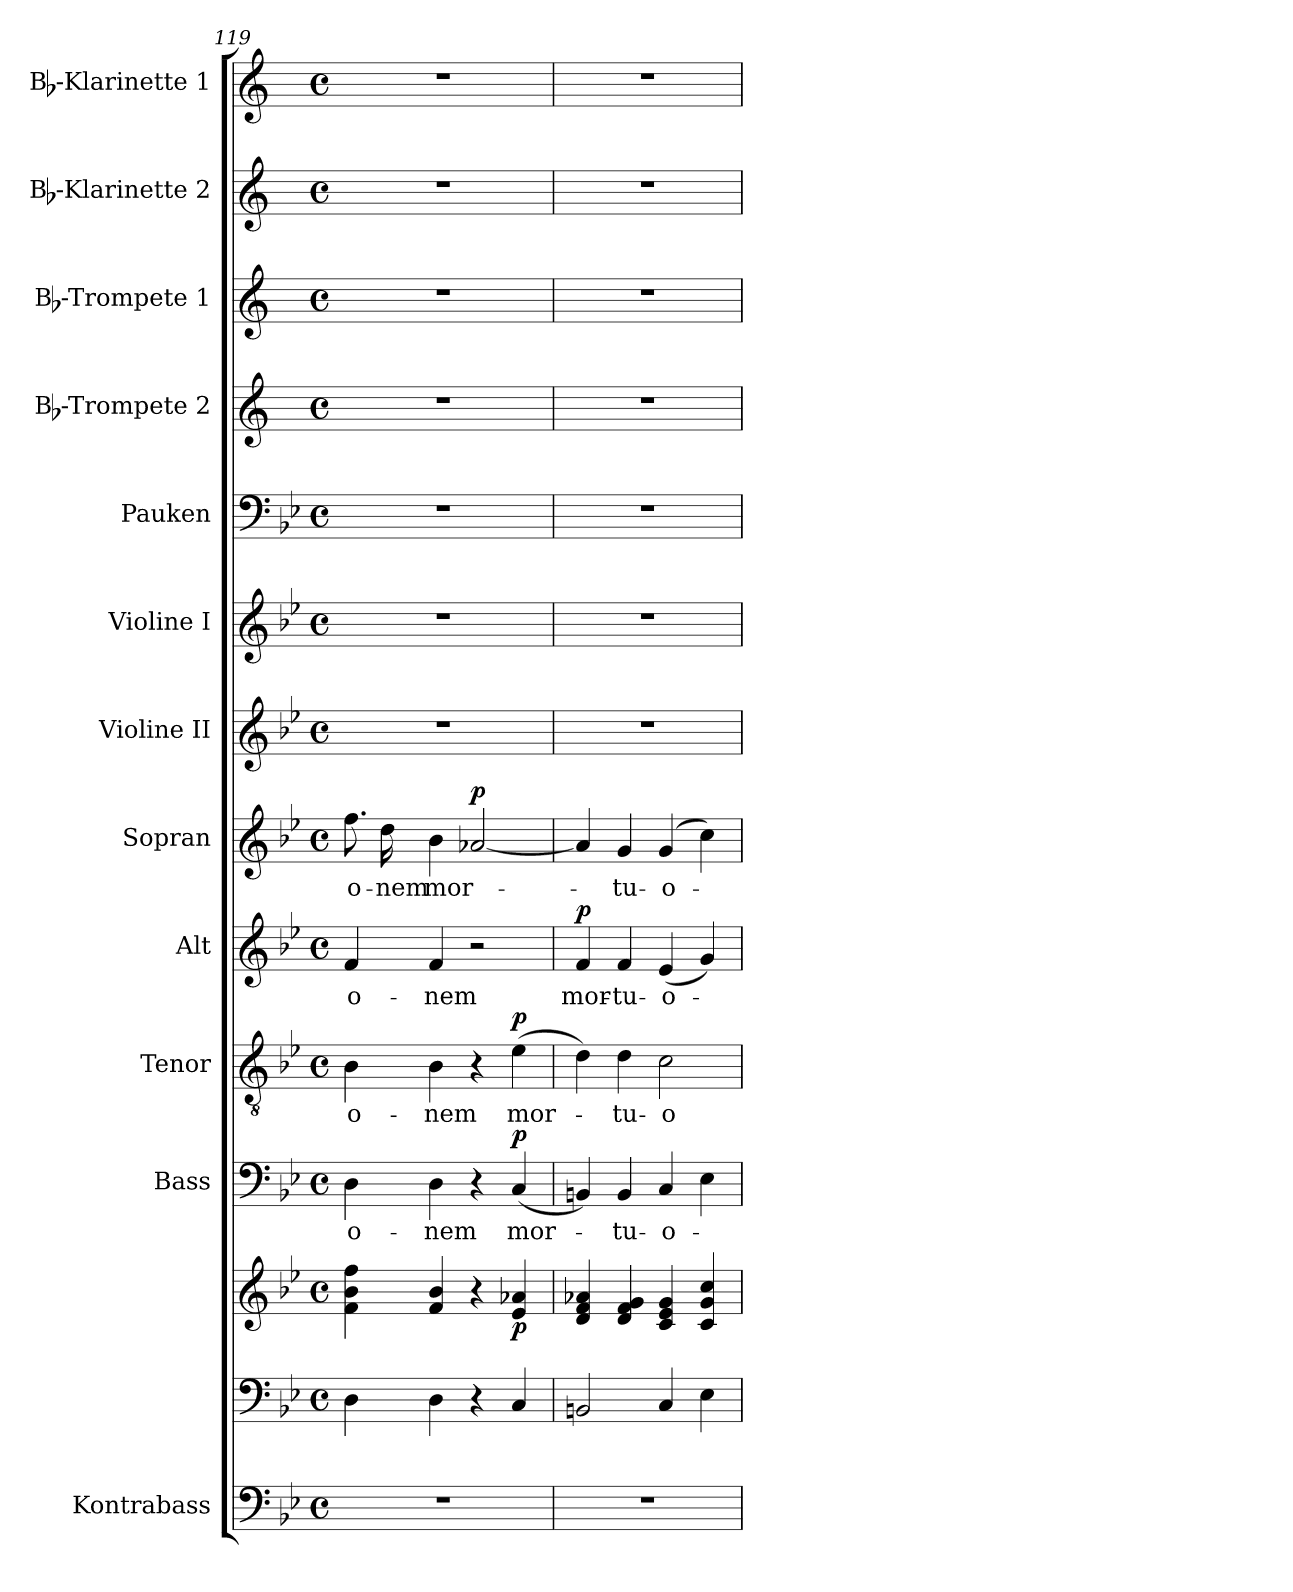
**kern	**kern	**kern	**dynam	**kern	**text	**dynam	**kern	**text	**dynam	**kern	**text	**dynam	**kern	**text	**dynam	**kern	**kern	**kern	**kern	**kern	**kern	**kern
*part13	*part12	*part12	*part12	*part11	*part11	*part11	*part10	*part10	*part10	*part9	*part9	*part9	*part8	*part8	*part8	*part7	*part6	*part5	*part4	*part3	*part2	*part1
*staff14	*staff13	*staff12	*staff12/13	*staff11	*staff11	*staff11	*staff10	*staff10	*staff10	*staff9	*staff9	*staff9	*staff8	*staff8	*staff8	*staff7	*staff6	*staff5	*staff4	*staff3	*staff2	*staff1
*I"Kontrabass	*	*	*	*I"Bass	*	*	*I"Tenor	*	*	*I"Alt	*	*	*I"Sopran	*	*	*I"Violine II	*I"Violine I	*I"Pauken	*I"Bb-Trompete 2	*I"Bb-Trompete 1	*I"Bb-Klarinette 2	*I"Bb-Klarinette 1
*I'Kb.	*	*	*	*I'B.	*	*	*I'T.	*	*	*I'A.	*	*	*I'S.	*	*	*I'Vl. II	*I'Vl. I	*I'Pk.	*I'Bb Trp. 2	*I'Bb Trp. 1	*I'Bb Kl. 2	*I'Bb Kl. 1
*clefF4	*clefF4	*clefG2	*	*clefF4	*	*	*clefGv2	*	*	*clefG2	*	*	*clefG2	*	*	*clefG2	*clefG2	*clefF4	*clefG2	*clefG2	*clefG2	*clefG2
*ITrd7c12	*	*	*	*	*	*	*	*	*	*	*	*	*	*	*	*	*	*	*ITrd1c2	*ITrd1c2	*ITrd1c2	*ITrd1c2
*k[b-e-]	*k[b-e-]	*k[b-e-]	*	*k[b-e-]	*	*	*k[b-e-]	*	*	*k[b-e-]	*	*	*k[b-e-]	*	*	*k[b-e-]	*k[b-e-]	*k[b-e-]	*k[b-e-]	*k[b-e-]	*k[b-e-]	*k[b-e-]
*B-:	*B-:	*B-:	*	*B-:	*	*	*B-:	*	*	*B-:	*	*	*B-:	*	*	*B-:	*B-:	*B-:	*B-:	*B-:	*B-:	*B-:
*M4/4	*M4/4	*M4/4	*	*M4/4	*	*	*M4/4	*	*	*M4/4	*	*	*M4/4	*	*	*M4/4	*M4/4	*M4/4	*M4/4	*M4/4	*M4/4	*M4/4
*met(c)	*met(c)	*met(c)	*	*met(c)	*	*	*met(c)	*	*	*met(c)	*	*	*met(c)	*	*	*met(c)	*met(c)	*met(c)	*met(c)	*met(c)	*met(c)	*met(c)
=119	=119	=119	=119	=119	=119	=119	=119	=119	=119	=119	=119	=119	=119	=119	=119	=119	=119	=119	=119	=119	=119	=119
!	!	!	!	!	!LO:LY:b	!	!	!LO:LY:b	!	!	!LO:LY:b	!	!	!LO:LY:b	!	!	!	!	!	!	!	!
1r	4D\	4f\ 4b-\ 4ff\	.	4D\	-o-	.	4B-\	-o-	.	4f/	-o-	.	8.ff\	-o-	.	1r	1r	1r	1r	1r	1r	1r
!	!	!	!	!	!	!	!	!	!	!	!	!	!	!LO:LY:b	!	!	!	!	!	!	!	!
.	.	.	.	.	.	.	.	.	.	.	.	.	16dd\	-nem	.	.	.	.	.	.	.	.
!	!	!	!	!	!LO:LY:b	!	!	!LO:LY:b	!	!	!LO:LY:b	!	!	!LO:LY:b	!	!	!	!	!	!	!	!
.	4D\	4f/ 4b-/	.	4D\	-nem	.	4B-\	-nem	.	4f/	-nem	.	4b-\	mor-	.	.	.	.	.	.	.	.
!	!	!	!	!	!	!	!	!	!	!	!	!	!	!	!LO:DY:a	!	!	!	!	!	!	!
.	4r	4r	.	4r	.	.	4r	.	.	2r	.	.	[2a-X/	.	p	.	.	.	.	.	.	.
!	!	!	!LO:DY:b	!	!LO:LY:b	!LO:DY:a	!	!LO:LY:b	!LO:DY:a	!	!	!	!	!	!	!	!	!	!	!	!	!
.	4C/	4e-/ 4a-X/	p	(<4C/	mor-	p	(>4e-\	mor-	p	.	.	.	.	.	.	.	.	.	.	.	.	.
=120	=120	=120	=120	=120	=120	=120	=120	=120	=120	=120	=120	=120	=120	=120	=120	=120	=120	=120	=120	=120	=120	=120
!	!	!	!	!	!	!	!	!	!	!	!LO:LY:b	!LO:DY:a	!	!	!	!	!	!	!	!	!	!
1r	2BBn/	4d/ 4f/ 4a-X/	.	4BBn/)	.	.	4d\)	.	.	4f/	mor-	p	4a-/]	.	.	1r	1r	1r	1r	1r	1r	1r
!	!	!	!	!	!LO:LY:b	!	!	!LO:LY:b	!	!	!LO:LY:b	!	!	!LO:LY:b	!	!	!	!	!	!	!	!
.	.	4d/ 4f/ 4g/	.	4BB/	-tu-	.	4d\	-tu-	.	4f/	-tu-	.	4g/	-tu-	.	.	.	.	.	.	.	.
!	!	!	!	!	!LO:LY:b	!	!	!LO:LY:b	!	!	!LO:LY:b	!	!	!LO:LY:b	!	!	!	!	!	!	!	!
.	4C/	4c/ 4e-/ 4g/	.	4C/	-o-	.	2c\	-o-	.	(<4e-/	-o-	.	(4g/	-o-	.	.	.	.	.	.	.	.
.	4E-\	4c/ 4g/ 4cc/	.	4E-\	.	.	.	.	.	4g/)	.	.	4cc\)	.	.	.	.	.	.	.	.	.
=	=	=	=	=	=	=	=	=	=	=	=	=	=	=	=	=	=	=	=	=	=	=
*-	*-	*-	*-	*-	*-	*-	*-	*-	*-	*-	*-	*-	*-	*-	*-	*-	*-	*-	*-	*-	*-	*-
